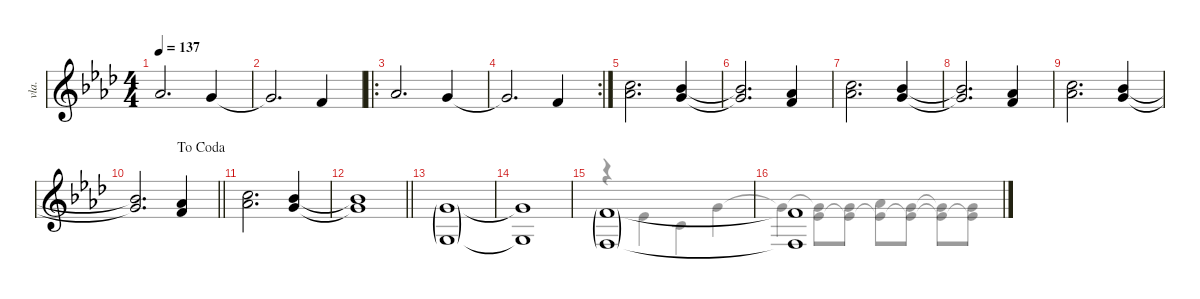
\defaultSystemsLayout 4
\hideDynamics
\bracketExtendMode nobrackets
\otherSystemsTrackNameOrientation horizontal
\track ("Vocaux" "vla.") {defaultSystemsLayout 8 instrument viola}
\staff {score}
\tuning (E4 B3 G3 D3 A2 E2)
\voice
\ts (4 4)
\tempo 137
\clef g2
\ks ab
4.1{acc b}.2{d dy f beam Up} 3.1{acc forcenatural}.4{beam Up} |
3.1{t acc forcenatural}.2{d beam Up} 1.1{acc forcenatural}.4{beam Up} |
\ro
4.1{acc b}.2{d beam Up} 3.1{acc forcenatural}.4{beam Up} |
\rc 2
3.1{t acc forcenatural}.2{d beam Up} 1.1{acc forcenatural}.4{beam Up} |
(8.1{acc forcenatural} 9.2{acc b}).2{d beam Down} (6.1{acc b} 8.2{acc forcenatural}).4{beam Up} |
(6.1{t acc b} 8.2{t acc forcenatural}).2{d beam Up} (4.1{acc b} 6.2{acc forcenatural}).4{beam Up} |
(8.1{acc forcenatural} 9.2{acc b}).2{d beam Down} (6.1{acc b} 8.2{acc forcenatural}).4{beam Up} |
(6.1{t acc b} 8.2{t acc forcenatural}).2{d beam Up} (4.1{acc b} 6.2{acc forcenatural}).4{beam Up} |
(8.1{acc forcenatural} 9.2{acc b}).2{d beam Down} (6.1{acc b} 8.2{acc forcenatural}).4{beam Up} |
\jump dacoda
\barLineRight lightlight
(6.1{t acc b} 8.2{t acc forcenatural}).2{d beam Up} (4.1{acc b} 6.2{acc forcenatural}).4{beam Up} |
(8.1{acc forcenatural} 9.2{acc b}).2{d beam Down} (6.1{acc b} 8.2{acc forcenatural}).4{beam Up} |
\barLineRight lightlight
(6.1{t acc b} 8.2{t acc forcenatural}).1{beam Up} |
(3.1{g acc forcenatural} 0.3{g acc forcenatural}).1{dy mf beam Up} |
(3.1{t acc forcenatural} 0.3{t acc forcenatural}).1{dy f beam Up} |
(1.1{g acc forcenatural} 3.4{g acc forcenatural}).1{dy mf beam Up} |
(1.1{t acc forcenatural} 3.4{t acc forcenatural}).1{dy f beam Up}
\voice
\clef g2
\ottava regular
\simile none
\ks ab
|
|
|
|
|
|
|
|
|
\barLineRight lightlight
|
|
\barLineRight lightlight
|
|
|
r.4{beam Down} 4.2{acc b}.4{beam Down} 1.2{acc forcenatural}.4{beam Down} 3.1{acc forcenatural}.4{beam Down} |
3.1{t acc forcenatural}.4{beam Down} (3.1{t acc forcenatural} 4.2{acc b}).8{beam Down} (3.1{acc forcenatural} 4.2{t acc b}).8{beam Down} (4.1{acc b} 4.2{t acc b}).8{beam Down} (3.1{acc forcenatural} 4.2{t acc b}).8{beam Down} (3.1{t acc forcenatural} 4.2{t acc b}).8{beam Down} (3.1{acc forcenatural} 4.2{t acc b}).8{beam Down}
